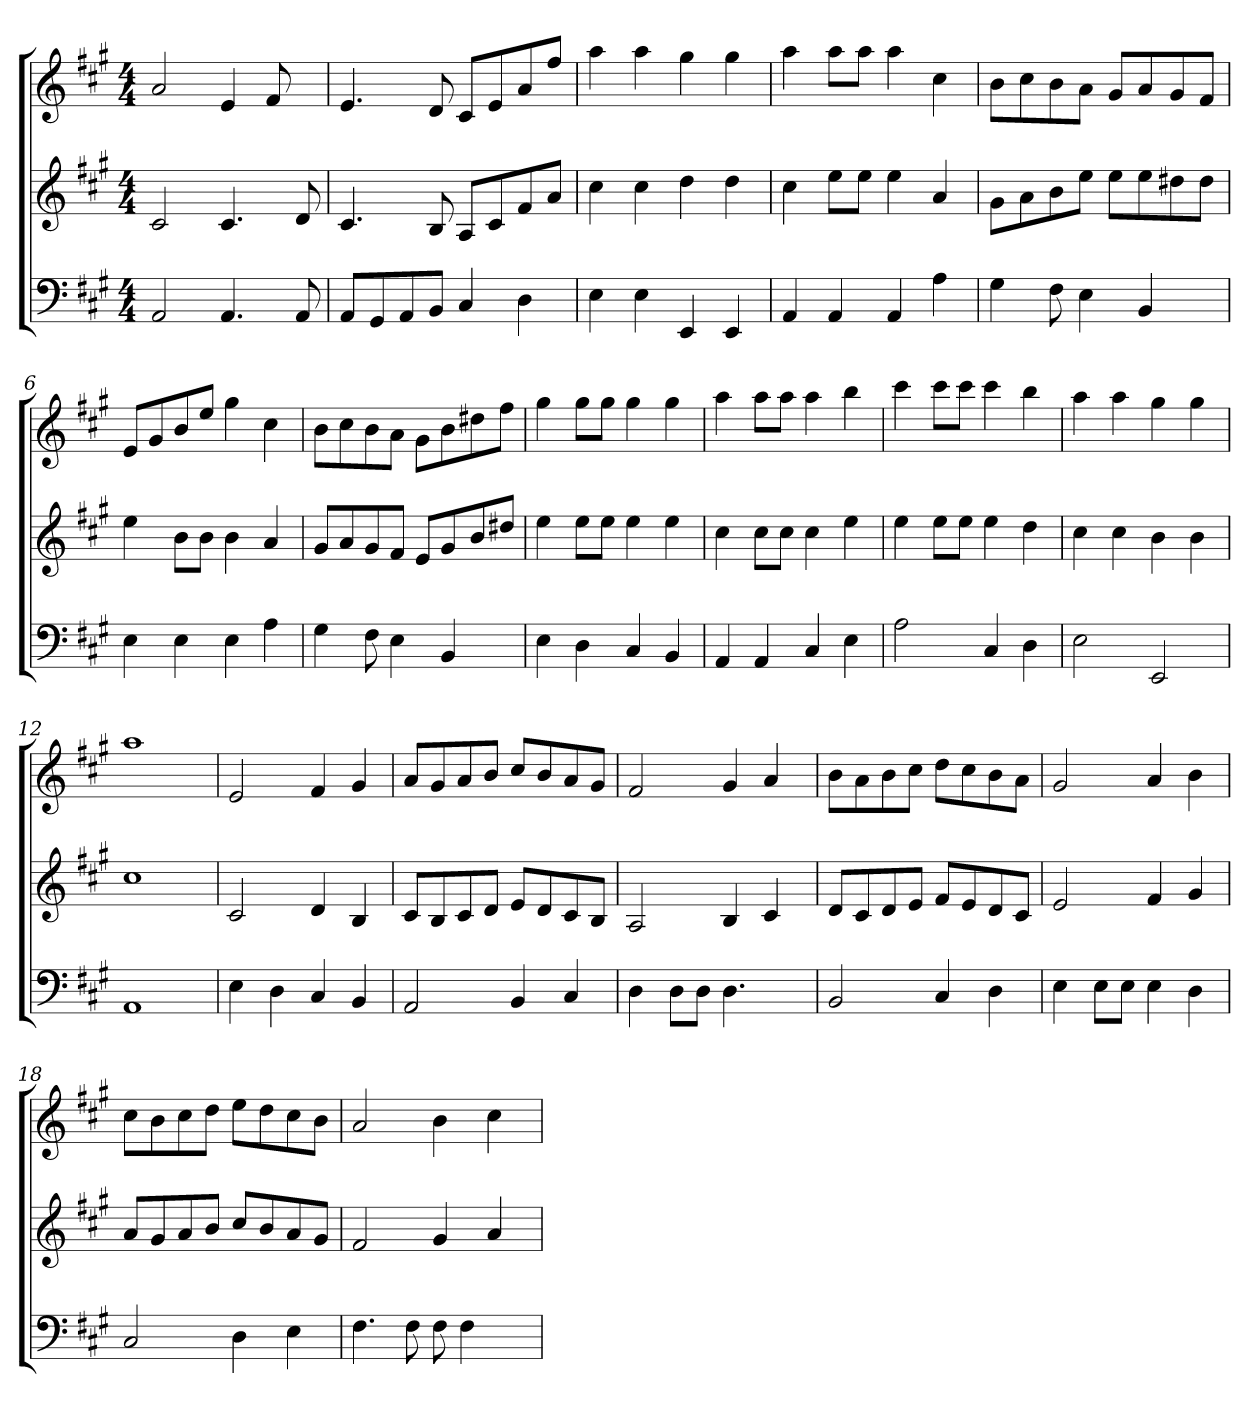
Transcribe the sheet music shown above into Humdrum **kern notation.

**kern	**kern	**kern
*part3	*part2	*part1
*staff3	*staff2	*staff1
*clefF4	*clefG2	*clefG2
*k[f#c#g#]	*k[f#c#g#]	*k[f#c#g#]
*M4/4	*M4/4	*M4/4
=1	=1	=1
2AA/	2c#/	2a/
4.AA/	4.c#/	4e/
.	.	8f#/
8AA/	8d/	8ryy
=2	=2	=2
8AA/L	4.c#/	4.e/
8GG#/	.	.
8AA/	.	.
8BB/J	8B/	8d/
4C#/	8A/L	8c#/L
.	8c#/	8e/
4D\	8f#/	8a/
.	8a/J	8ff#/J
=3	=3	=3
4E\	4cc#\	4aa\
4E\	4cc#\	4aa\
4EE/	4dd\	4gg#\
4EE/	4dd\	4gg#\
=4	=4	=4
4AA/	4cc#\	4aa\
4AA/	8ee\L	8aa\L
.	8ee\J	8aa\J
4AA/	4ee\	4aa\
4A\	4a/	4cc#\
=5	=5	=5
4G#\	8g#\L	8b\L
.	8a\	8cc#\
8F#\	8b\	8b\
4E\	8ee\J	8a\J
.	8ee\L	8g#/L
4BB/	8ee\	8a/
.	8dd#X\	8g#/
8ryy	8dd#\J	8f#/J
!!LO:LB:g=z
=6	=6	=6
4E\	4ee\	8e/L
.	.	8g#/
4E\	8b\L	8b/
.	8b\J	8ee/J
4E\	4b\	4gg#\
4A\	4a/	4cc#\
=7	=7	=7
4G#\	8g#/L	8b\L
.	8a/	8cc#\
8F#\	8g#/	8b\
4E\	8f#/J	8a\J
.	8e/L	8g#\L
4BB/	8g#/	8b\
.	8b/	8dd#X\
8ryy	8dd#X/J	8ff#\J
=8	=8	=8
4E\	4ee\	4gg#\
4D\	8ee\L	8gg#\L
.	8ee\J	8gg#\J
4C#/	4ee\	4gg#\
4BB/	4ee\	4gg#\
=9	=9	=9
4AA/	4cc#\	4aa\
4AA/	8cc#\L	8aa\L
.	8cc#\J	8aa\J
4C#/	4cc#\	4aa\
4E\	4ee\	4bb\
=10	=10	=10
2A\	4ee\	4ccc#\
.	8ee\L	8ccc#\L
.	8ee\J	8ccc#\J
4C#/	4ee\	4ccc#\
4D\	4dd\	4bb\
=11	=11	=11
2E\	4cc#\	4aa\
.	4cc#\	4aa\
2EE/	4b\	4gg#\
.	4b\	4gg#\
!!LO:LB:g=z
=12	=12	=12
1AA	1cc#	1aa
=13	=13	=13
4E\	2c#/	2e/
4D\	.	.
4C#/	4d/	4f#/
4BB/	4B/	4g#/
=14	=14	=14
2AA/	8c#/L	8a/L
.	8B/	8g#/
.	8c#/	8a/
.	8d/J	8b/J
4BB/	8e/L	8cc#/L
.	8d/	8b/
4C#/	8c#/	8a/
.	8B/J	8g#/J
=15	=15	=15
4D\	2A/	2f#/
8D\L	.	.
8D\J	.	.
4.D\	4B/	4g#/
.	4c#/	4a/
8ryy	.	.
=16	=16	=16
2BB/	8d/L	8b\L
.	8c#/	8a\
.	8d/	8b\
.	8e/J	8cc#\J
4C#/	8f#/L	8dd\L
.	8e/	8cc#\
4D\	8d/	8b\
.	8c#/J	8a\J
=17	=17	=17
4E\	2e/	2g#/
8E\L	.	.
8E\J	.	.
4E\	4f#/	4a/
4D\	4g#/	4b\
!!LO:LB:g=z
=18	=18	=18
2C#/	8a/L	8cc#\L
.	8g#/	8b\
.	8a/	8cc#\
.	8b/J	8dd\J
4D\	8cc#/L	8ee\L
.	8b/	8dd\
4E\	8a/	8cc#\
.	8g#/J	8b\J
=19	=19	=19
4.F#\	2f#/	2a/
8F#\	.	.
8F#\	4g#/	4b\
4F#\	.	.
.	4a/	4cc#\
8ryy	.	.
=	=	=
*-	*-	*-
